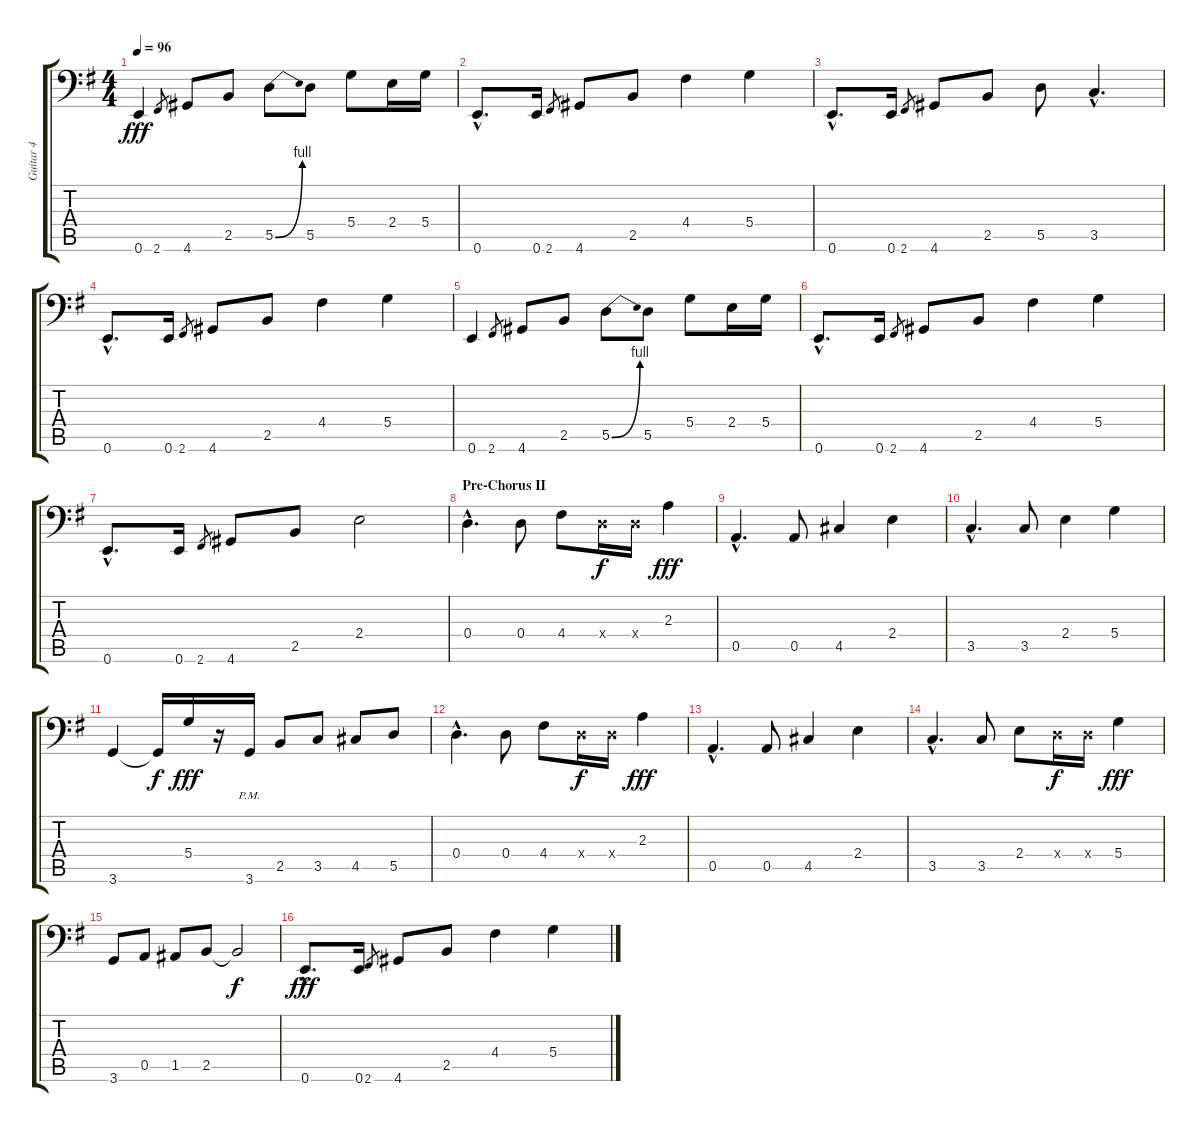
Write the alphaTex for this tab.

\track ("Guitar 4" "Guitar 4") {instrument overdrivenguitar}
\staff {score tabs}
\tuning (E3 B2 G2 D2 A1 E1) {hide}
\ts (4 4)
\tempo 96
\clef f4
\ks g
0.6.4{dy fff} 2.6.8{gr} 4.6.8 2.5.8 5.5{be (bend 0 0 60 4)}.8 5.5.8 5.4.8 2.4.16 5.4.16 |
0.6{hac}.8{d} 0.6.16 2.6.8{gr} 4.6.8 2.5.8 4.4.4 5.4.4 |
0.6{hac}.8{d} 0.6.16 2.6.8{gr} 4.6.8 2.5.8 5.5.8 3.5{hac}.4{d} |
0.6{hac}.8{d} 0.6.16 2.6.8{gr} 4.6.8 2.5.8 4.4.4 5.4.4 |
0.6.4 2.6.8{gr} 4.6.8 2.5.8 5.5{be (bend 0 0 60 4)}.8 5.5.8 5.4.8 2.4.16 5.4.16 |
0.6{hac}.8{d} 0.6.16 2.6.8{gr} 4.6.8 2.5.8 4.4.4 5.4.4 |
0.6{hac}.8{d} 0.6.16 2.6.8{gr} 4.6.8 2.5.8 2.4.2 |
\section ("" "Pre-Chorus II")
0.4{hac}.4{d} 0.4.8 4.4.8 0.4{x}.16{dy f} 0.4{x}.16 2.3.4{dy fff} |
0.5{hac}.4{d} 0.5.8 4.5.4 2.4.4 |
3.5{hac}.4{d} 3.5.8 2.4.4 5.4.4 |
3.6.4 3.6{t}.16{dy f} 5.4.16{dy fff} r.16 3.6{pm}.16 2.5.8 3.5.8 4.5.8 5.5.8 |
0.4{hac}.4{d} 0.4.8 4.4.8 0.4{x}.16{dy f} 0.4{x}.16 2.3.4{dy fff} |
0.5{hac}.4{d} 0.5.8 4.5.4 2.4.4 |
3.5{hac}.4{d} 3.5.8 2.4.8 0.4{x}.16{dy f} 0.4{x}.16 5.4.4{dy fff} |
3.6.8 0.5.8 1.5.8 2.5.8 2.5{t}.2{dy f} |
0.6{hac}.8{d dy fff} 0.6.16 2.6.8{gr} 4.6.8 2.5.8 4.4.4 5.4.4
